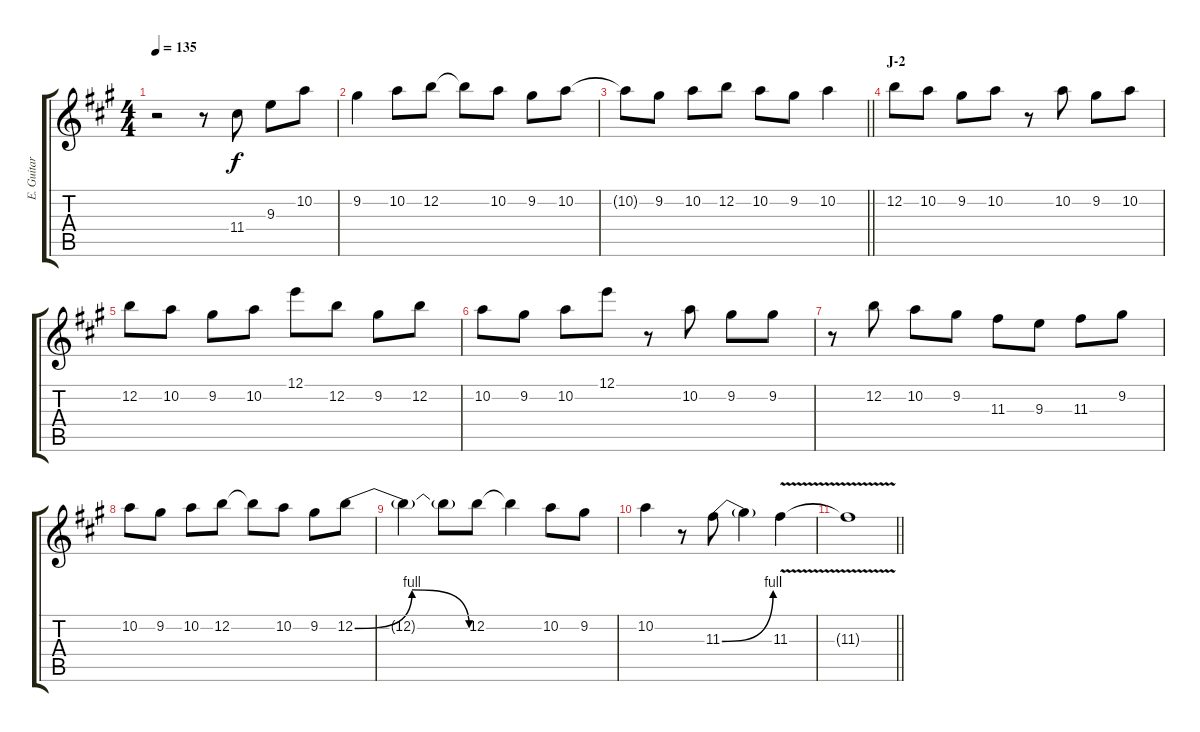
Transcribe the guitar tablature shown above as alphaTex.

\track ("E. Guitar I" "E. Guitar ") {instrument overdrivenguitar}
\staff {score tabs}
\tuning (E4 B3 G3 D3 A2 E2) {hide}
\ts (4 4)
\tempo 135
\clef g2
\ks a
r.2{dy f} r.8 11.4.8 9.3.8 10.2.8 |
9.2.4 10.2.8 12.2.8 12.2{t}.8 10.2.8 9.2.8 10.2.8 |
\barLineRight lightlight
10.2{t}.8 9.2.8 10.2.8 12.2.8 10.2.8 9.2.8 10.2.4 |
\section ("" "J-2")
12.2.8 10.2.8 9.2.8 10.2.8 r.8 10.2.8 9.2.8 10.2.8 |
12.2.8 10.2.8 9.2.8 10.2.8 12.1.8 12.2.8 9.2.8 12.2.8 |
10.2.8 9.2.8 10.2.8 12.1.8 r.8 10.2.8 9.2.8 9.2.8 |
r.8 12.2.8 10.2.8 9.2.8 11.3.8 9.3.8 11.3.8 9.2.8 |
10.2.8 9.2.8 10.2.8 12.2.8 12.2{t}.8 10.2.8 9.2.8 12.2{be (bendrelease 0 0 20 4 44 4 60 0)}.8 |
12.2{t}.4 12.2{t}.8 12.2.8 12.2{t}.4 10.2.8 9.2.8 |
10.2.4 r.8 11.3{be (bend 0 0 60 4)}.8 11.3{t}.4 11.3{v}.4 |
\barLineRight lightlight
11.3{t}.1
